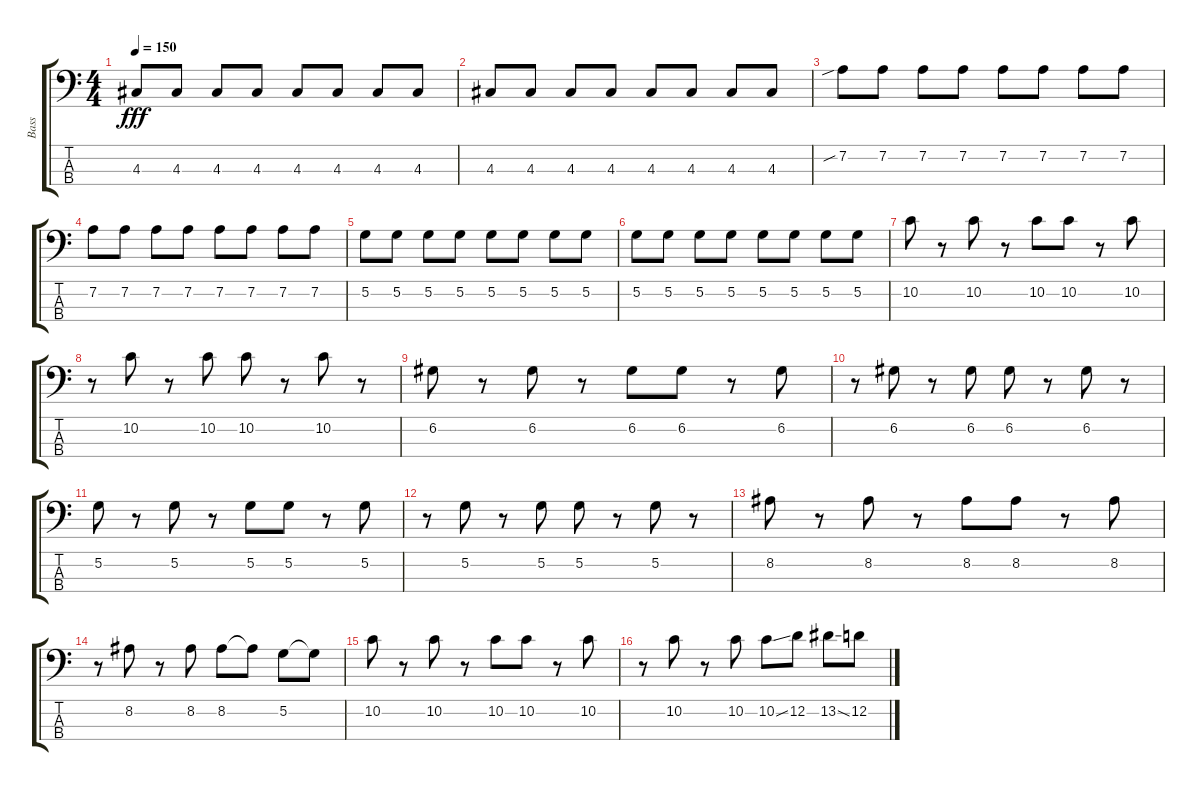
\track ("Bass" "Bass") {instrument electricbassfinger}
\staff {score tabs}
\tuning (G2 D2 A1 E1) {hide}
\ts (4 4)
\tempo 150
\clef f4
\ks c
4.3.8{dy fff} 4.3.8 4.3.8 4.3.8 4.3.8 4.3.8 4.3.8 4.3.8 |
4.3.8 4.3.8 4.3.8 4.3.8 4.3.8 4.3.8 4.3.8 4.3.8 |
7.2{sib}.8 7.2.8 7.2.8 7.2.8 7.2.8 7.2.8 7.2.8 7.2.8 |
7.2.8 7.2.8 7.2.8 7.2.8 7.2.8 7.2.8 7.2.8 7.2.8 |
5.2.8 5.2.8 5.2.8 5.2.8 5.2.8 5.2.8 5.2.8 5.2.8 |
5.2.8 5.2.8 5.2.8 5.2.8 5.2.8 5.2.8 5.2.8 5.2.8 |
10.2.8 r.8 10.2.8 r.8 10.2.8 10.2.8 r.8 10.2.8 |
r.8 10.2.8 r.8 10.2.8 10.2.8 r.8 10.2.8 r.8 |
6.2.8 r.8 6.2.8 r.8 6.2.8 6.2.8 r.8 6.2.8 |
r.8 6.2.8 r.8 6.2.8 6.2.8 r.8 6.2.8 r.8 |
5.2.8 r.8 5.2.8 r.8 5.2.8 5.2.8 r.8 5.2.8 |
r.8 5.2.8 r.8 5.2.8 5.2.8 r.8 5.2.8 r.8 |
8.2.8 r.8 8.2.8 r.8 8.2.8 8.2.8 r.8 8.2.8 |
r.8 8.2.8 r.8 8.2.8 8.2.8 8.2{t}.8 5.2.8 5.2{t}.8 |
10.2.8 r.8 10.2.8 r.8 10.2.8 10.2.8 r.8 10.2.8 |
r.8 10.2.8 r.8 10.2.8 10.2{ss}.8 12.2.8 13.2{ss}.8 12.2.8
